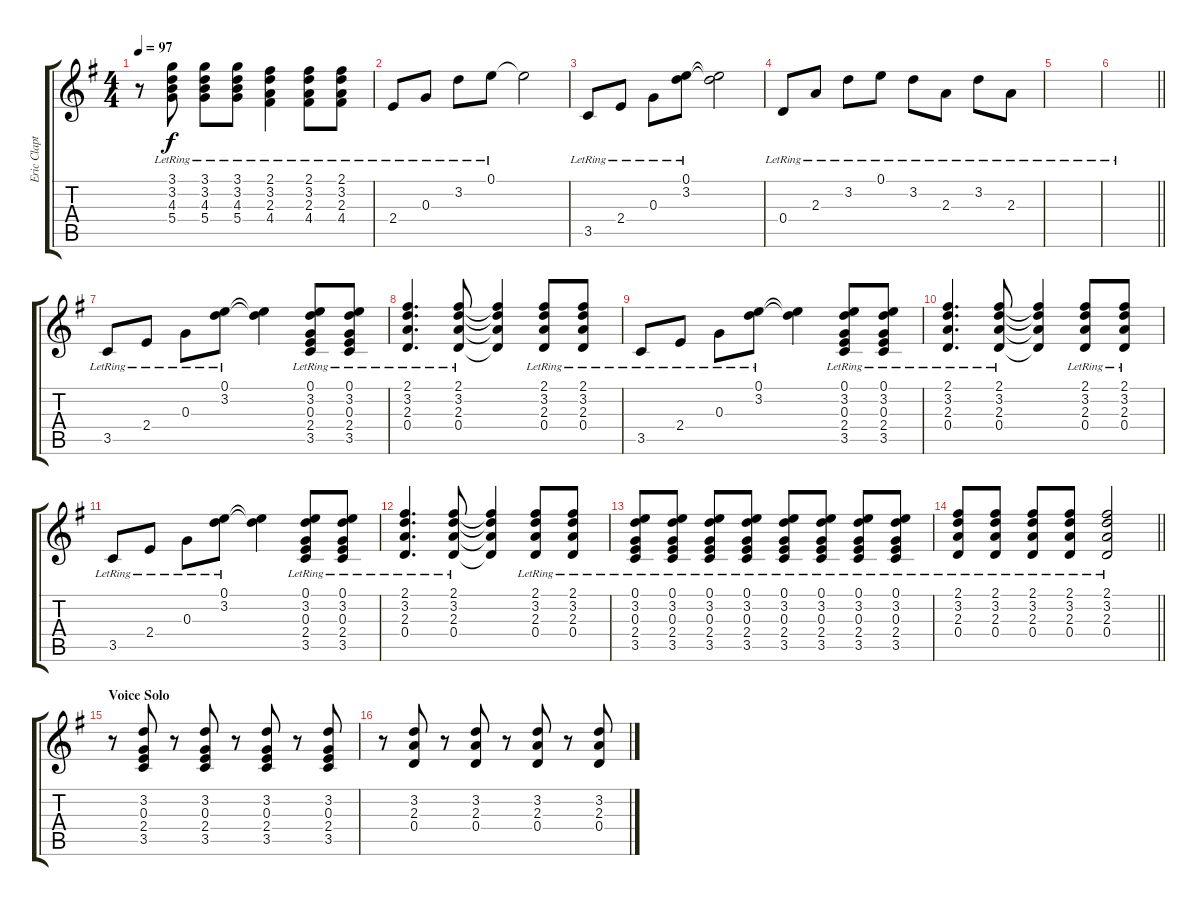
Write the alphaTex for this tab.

\track ("Eric Clapton" "Eric Clapt") {instrument electricguitarjazz}
\staff {score tabs}
\tuning (E4 B3 G3 D3 A2 E2) {hide}
\ts (4 4)
\tempo 97
\clef g2
\ks g
r.8{dy f} (3.1{lr} 3.2{lr} 4.3{lr} 5.4{lr}).8 (3.1{lr} 3.2{lr} 4.3{lr} 5.4{lr}).8 (3.1{lr} 3.2{lr} 4.3{lr} 5.4{lr}).8 (2.1{lr} 3.2{lr} 2.3{lr} 4.4{lr}).4 (2.1{lr} 3.2{lr} 2.3{lr} 4.4{lr}).8 (2.1{lr} 3.2{lr} 2.3{lr} 4.4{lr}).8 |
2.4{lr}.8 0.3{lr}.8 3.2{lr}.8 0.1{lr}.8 0.1{t}.2 |
3.5{lr}.8 2.4{lr}.8 0.3{lr}.8 (0.1{lr} 3.2{lr}).8 (0.1{t} 3.2{t}).2 |
0.4{lr}.8 2.3{lr}.8 3.2{lr}.8 0.1{lr}.8 3.2{lr}.8 2.3{lr}.8 3.2{lr}.8 2.3{lr}.8 |
|
\barLineRight lightlight
|
3.5{lr}.8 2.4{lr}.8 0.3{lr}.8 (0.1{lr} 3.2{lr}).8 (0.1{t} 3.2{t}).4 (0.1{lr} 3.2{lr} 0.3{lr} 2.4{lr} 3.5{lr}).8 (0.1{lr} 3.2{lr} 0.3{lr} 2.4{lr} 3.5{lr}).8 |
(2.1{lr} 3.2{lr} 2.3{lr} 0.4{lr}).4{d} (2.1{lr} 3.2{lr} 2.3{lr} 0.4{lr}).8 (2.1{t} 3.2{t} 2.3{t} 0.4{t}).4 (2.1{lr} 3.2{lr} 2.3{lr} 0.4{lr}).8 (2.1{lr} 3.2{lr} 2.3{lr} 0.4{lr}).8 |
3.5{lr}.8 2.4{lr}.8 0.3{lr}.8 (0.1{lr} 3.2{lr}).8 (0.1{t} 3.2{t}).4 (0.1{lr} 3.2{lr} 0.3{lr} 2.4{lr} 3.5{lr}).8 (0.1{lr} 3.2{lr} 0.3{lr} 2.4{lr} 3.5{lr}).8 |
(2.1{lr} 3.2{lr} 2.3{lr} 0.4{lr}).4{d} (2.1{lr} 3.2{lr} 2.3{lr} 0.4{lr}).8 (2.1{t} 3.2{t} 2.3{t} 0.4{t}).4 (2.1{lr} 3.2{lr} 2.3{lr} 0.4{lr}).8 (2.1{lr} 3.2{lr} 2.3{lr} 0.4{lr}).8 |
3.5{lr}.8 2.4{lr}.8 0.3{lr}.8 (0.1{lr} 3.2{lr}).8 (0.1{t} 3.2{t}).4 (0.1{lr} 3.2{lr} 0.3{lr} 2.4{lr} 3.5{lr}).8 (0.1{lr} 3.2{lr} 0.3{lr} 2.4{lr} 3.5{lr}).8 |
(2.1{lr} 3.2{lr} 2.3{lr} 0.4{lr}).4{d} (2.1{lr} 3.2{lr} 2.3{lr} 0.4{lr}).8 (2.1{t} 3.2{t} 2.3{t} 0.4{t}).4 (2.1{lr} 3.2{lr} 2.3{lr} 0.4{lr}).8 (2.1{lr} 3.2{lr} 2.3{lr} 0.4{lr}).8 |
(0.1{lr} 3.2{lr} 0.3{lr} 2.4{lr} 3.5{lr}).8 (0.1{lr} 3.2{lr} 0.3{lr} 2.4{lr} 3.5{lr}).8 (0.1{lr} 3.2{lr} 0.3{lr} 2.4{lr} 3.5{lr}).8 (0.1{lr} 3.2{lr} 0.3{lr} 2.4{lr} 3.5{lr}).8 (0.1{lr} 3.2{lr} 0.3{lr} 2.4{lr} 3.5{lr}).8 (0.1{lr} 3.2{lr} 0.3{lr} 2.4{lr} 3.5{lr}).8 (0.1{lr} 3.2{lr} 0.3{lr} 2.4{lr} 3.5{lr}).8 (0.1{lr} 3.2{lr} 0.3{lr} 2.4{lr} 3.5{lr}).8 |
\barLineRight lightlight
(2.1{lr} 3.2{lr} 2.3{lr} 0.4{lr}).8 (2.1{lr} 3.2{lr} 2.3{lr} 0.4{lr}).8 (2.1{lr} 3.2{lr} 2.3{lr} 0.4{lr}).8 (2.1{lr} 3.2{lr} 2.3{lr} 0.4{lr}).8 (2.1{lr} 3.2{lr} 2.3{lr} 0.4{lr}).2 |
\section ("" "Voice Solo")
r.8{volume 8 instrument electricguitarjazz} (3.2 0.3 2.4 3.5).8 r.8 (3.2 0.3 2.4 3.5).8 r.8 (3.2 0.3 2.4 3.5).8 r.8 (3.2 0.3 2.4 3.5).8 |
r.8 (3.2 2.3 0.4).8 r.8 (3.2 2.3 0.4).8 r.8 (3.2 2.3 0.4).8 r.8 (3.2 2.3 0.4).8
